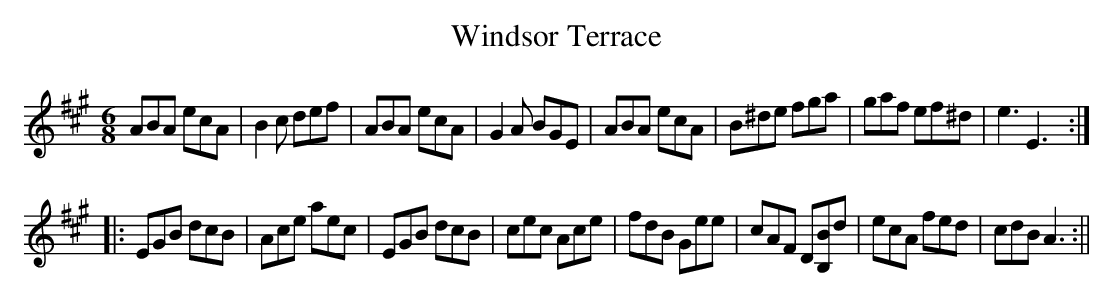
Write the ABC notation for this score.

X:1
T:Windsor Terrace
M:6/8
L:1/8
K:A
ABA ecA|B2c def|ABA ecA|G2A BGE|ABA ecA|B^de fga|gaf ef^d|e3 E3:|
|:EGB dcB|Ace aec|EGB dcB|cec Ace|fdB Gee|cAF D[B,B]d|ecA fed|cdB A3:||
